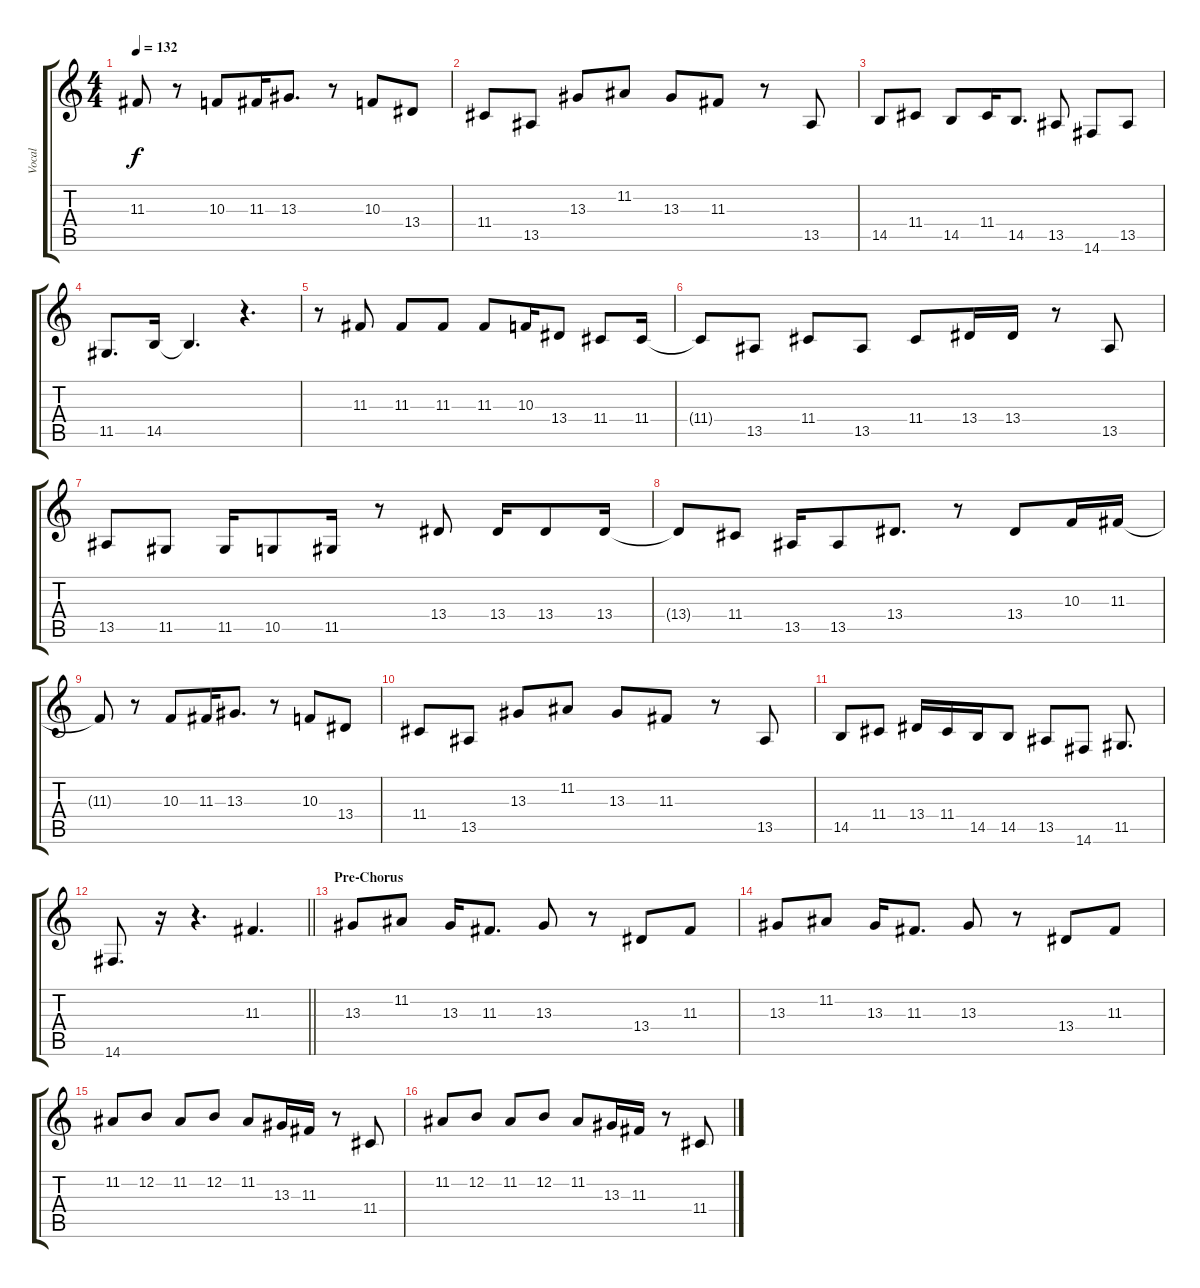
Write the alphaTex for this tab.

\track ("Vocal" "Vocal") {instrument drawbarorgan}
\staff {score tabs}
\tuning (E4 B3 G3 D3 A2 E2) {hide}
\ts (4 4)
\tempo 132
\clef g2
\ks c
11.3{t}.8{dy f} r.8 10.3.8 11.3.16 13.3.8{d} r.8 10.3.8 13.4.8 |
11.4.8 13.5.8 13.3.8 11.2.8 13.3.8 11.3.8 r.8 13.5.8 |
14.5.8 11.4.8 14.5.8 11.4.16 14.5.8{d} 13.5.8 14.6.8 13.5.8 |
11.5.8{d} 14.5.16 14.5{t}.4{d} r.4{d} |
r.8 11.3.8 11.3.8 11.3.8 11.3.8 10.3.16 13.4.8 11.4.8 11.4.16 |
11.4{t}.8 13.5.8 11.4.8 13.5.8 11.4.8 13.4.16 13.4.16 r.8 13.5.8 |
13.5.8 11.5.8 11.5.16 10.5.8 11.5.16 r.8 13.4.8 13.4.16 13.4.8 13.4.16 |
13.4{t}.8 11.4.8 13.5.16 13.5.8 13.4.8{d} r.8 13.4.8 10.3.16 11.3.16 |
11.3{t}.8 r.8 10.3.8 11.3.16 13.3.8{d} r.8 10.3.8 13.4.8 |
11.4.8 13.5.8 13.3.8 11.2.8 13.3.8 11.3.8 r.8 13.5.8 |
14.5.8 11.4.8 13.4.16 11.4.16 14.5.16 14.5.8 13.5.8 14.6.8 11.5.8{d} |
\barLineRight lightlight
14.6.8{d} r.16 r.4{d} 11.3.4{d} |
\section ("" "Pre-Chorus")
13.3.8 11.2.8 13.3.16 11.3.8{d} 13.3.8 r.8 13.4.8 11.3.8 |
13.3.8 11.2.8 13.3.16 11.3.8{d} 13.3.8 r.8 13.4.8 11.3.8 |
11.2.8 12.2.8 11.2.8 12.2.8 11.2.8 13.3.16 11.3.16 r.8 11.4.8 |
11.2.8 12.2.8 11.2.8 12.2.8 11.2.8 13.3.16 11.3.16 r.8 11.4.8
